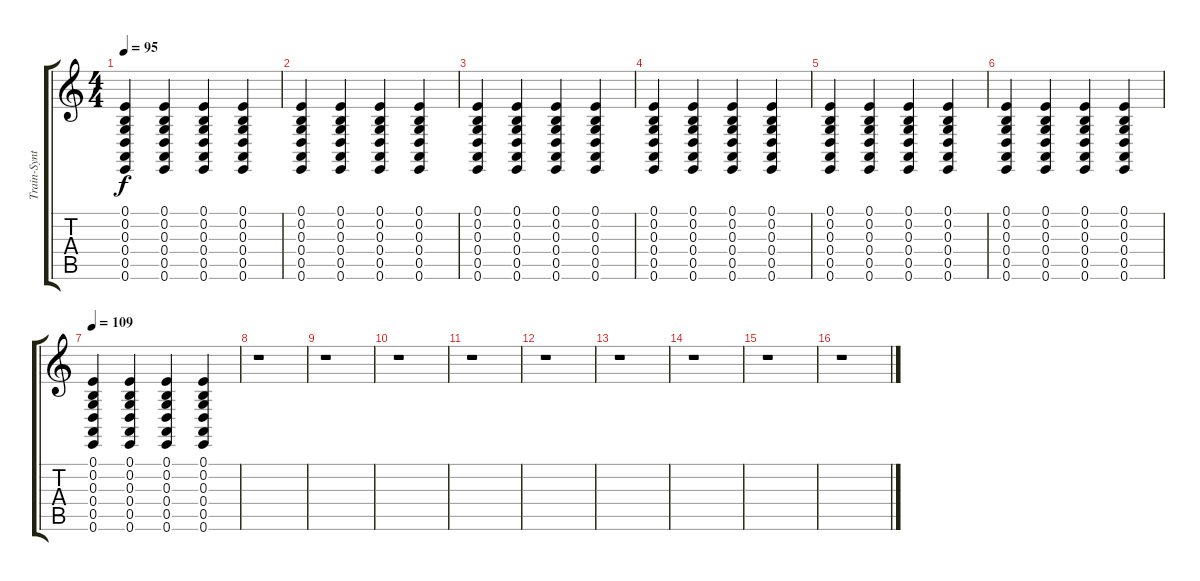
\track ("Train-Synth-Breathe-Break" "Train-Synt") {instrument helicopter}
\staff {score tabs}
\tuning (E4 B3 G3 D3 A2 E2) {hide}
\ts (4 4)
\tempo 95
\clef g2
\ks c
(0.1 0.2 0.3 0.4 0.5 0.6).4{dy f} (0.1 0.2 0.3 0.4 0.5 0.6).4 (0.1 0.2 0.3 0.4 0.5 0.6).4 (0.1 0.2 0.3 0.4 0.5 0.6).4 |
(0.1 0.2 0.3 0.4 0.5 0.6).4 (0.1 0.2 0.3 0.4 0.5 0.6).4 (0.1 0.2 0.3 0.4 0.5 0.6).4 (0.1 0.2 0.3 0.4 0.5 0.6).4 |
(0.1 0.2 0.3 0.4 0.5 0.6).4 (0.1 0.2 0.3 0.4 0.5 0.6).4 (0.1 0.2 0.3 0.4 0.5 0.6).4 (0.1 0.2 0.3 0.4 0.5 0.6).4 |
(0.1 0.2 0.3 0.4 0.5 0.6).4 (0.1 0.2 0.3 0.4 0.5 0.6).4 (0.1 0.2 0.3 0.4 0.5 0.6).4 (0.1 0.2 0.3 0.4 0.5 0.6).4 |
(0.1 0.2 0.3 0.4 0.5 0.6).4 (0.1 0.2 0.3 0.4 0.5 0.6).4 (0.1 0.2 0.3 0.4 0.5 0.6).4 (0.1 0.2 0.3 0.4 0.5 0.6).4 |
(0.1 0.2 0.3 0.4 0.5 0.6).4 (0.1 0.2 0.3 0.4 0.5 0.6).4 (0.1 0.2 0.3 0.4 0.5 0.6).4 (0.1 0.2 0.3 0.4 0.5 0.6).4 |
\tempo 109
(0.1 0.2 0.3 0.4 0.5 0.6).4 (0.1 0.2 0.3 0.4 0.5 0.6).4 (0.1 0.2 0.3 0.4 0.5 0.6).4 (0.1 0.2 0.3 0.4 0.5 0.6).4 |
r.1 |
r.1 |
r.1 |
r.1 |
r.1 |
r.1 |
r.1 |
r.1 |
r.1
